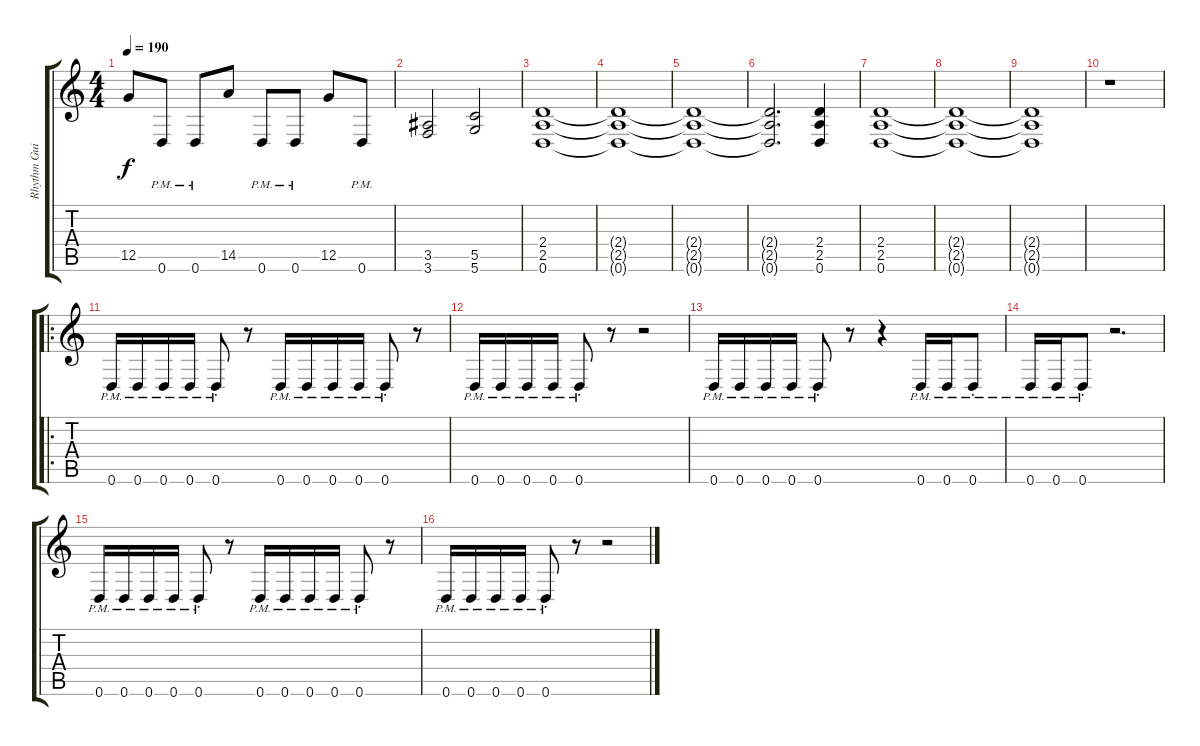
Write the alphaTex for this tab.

\track ("Rhythm Guitar" "Rhythm Gui") {instrument distortionguitar}
\staff {score tabs}
\tuning (D4 A3 F3 C3 G2 D2) {hide}
\ts (4 4)
\tempo 190
\clef g2
\ks c
12.5.8{dy f} 0.6{pm}.8 0.6{pm}.8 14.5.8 0.6{pm}.8 0.6{pm}.8 12.5.8 0.6{pm}.8 |
(3.5 3.6).2 (5.5 5.6).2 |
(2.4 2.5 0.6).1 |
(2.4{t} 2.5{t} 0.6{t}).1 |
(2.4{t} 2.5{t} 0.6{t}).1 |
(2.4{t} 2.5{t} 0.6{t}).2{d} (2.4 2.5 0.6).4 |
(2.4 2.5 0.6).1 |
(2.4{t} 2.5{t} 0.6{t}).1 |
(2.4{t} 2.5{t} 0.6{t}).1 |
r.1 |
\ro
0.6{pm}.16 0.6{pm}.16 0.6{pm}.16 0.6{pm}.16 0.6{pm st}.8 r.8 0.6{pm}.16 0.6{pm}.16 0.6{pm}.16 0.6{pm}.16 0.6{pm st}.8 r.8 |
0.6{pm}.16 0.6{pm}.16 0.6{pm}.16 0.6{pm}.16 0.6{pm st}.8 r.8 r.2 |
0.6{pm}.16 0.6{pm}.16 0.6{pm}.16 0.6{pm}.16 0.6{pm st}.8 r.8 r.4 0.6{pm}.16 0.6{pm}.16 0.6{pm st}.8 |
0.6{pm}.16 0.6{pm}.16 0.6{pm st}.8 r.2{d} |
0.6{pm}.16 0.6{pm}.16 0.6{pm}.16 0.6{pm}.16 0.6{pm st}.8 r.8 0.6{pm}.16 0.6{pm}.16 0.6{pm}.16 0.6{pm}.16 0.6{pm st}.8 r.8 |
0.6{pm}.16 0.6{pm}.16 0.6{pm}.16 0.6{pm}.16 0.6{pm st}.8 r.8 r.2
